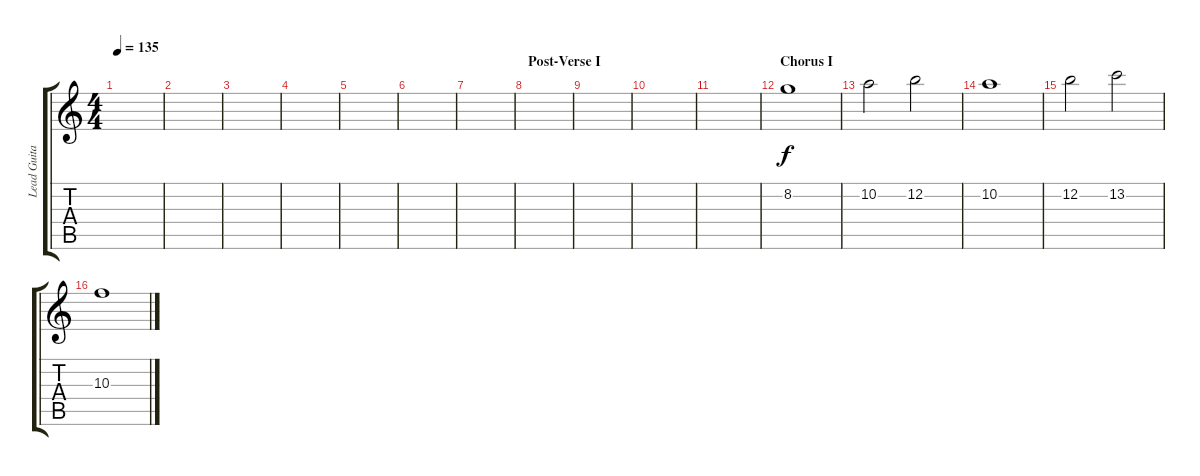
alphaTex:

\track ("Lead Guitar (R)" "Lead Guita") {instrument electricguitarclean}
\staff {score tabs}
\tuning (E4 B3 G3 D3 A2 D2) {hide}
\ts (4 4)
\tempo 135
\clef g2
\ks c
|
|
|
|
|
|
|
\section ("" "Post-Verse I")
|
|
|
|
\section ("" "Chorus I")
8.2.1 |
10.2.2 12.2.2 |
10.2.1 |
12.2.2 13.2.2 |
10.3.1
